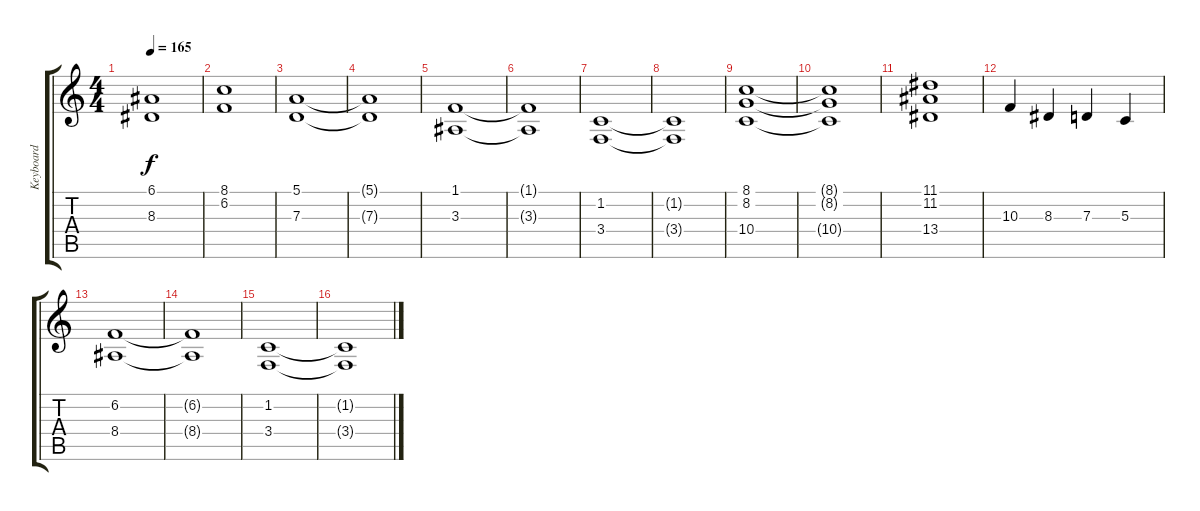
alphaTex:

\track ("Keyboard" "Keyboard") {instrument stringensemble2}
\staff {score tabs}
\tuning (E4 B3 G3 D3 A2 E2) {hide}
\ts (4 4)
\tempo 165
\clef g2
\ks c
(6.1 8.3).1{dy f} |
(8.1 6.2).1 |
(5.1 7.3).1 |
(5.1{t} 7.3{t}).1 |
(1.1 3.3).1 |
(1.1{t} 3.3{t}).1 |
(1.2 3.4).1 |
(1.2{t} 3.4{t}).1 |
(8.1 8.2 10.4).1 |
(8.1{t} 8.2{t} 10.4{t}).1 |
(11.1 11.2 13.4).1 |
10.3.4 8.3.4 7.3.4 5.3.4 |
(6.2 8.4).1 |
(6.2{t} 8.4{t}).1 |
(1.2 3.4).1 |
(1.2{t} 3.4{t}).1
